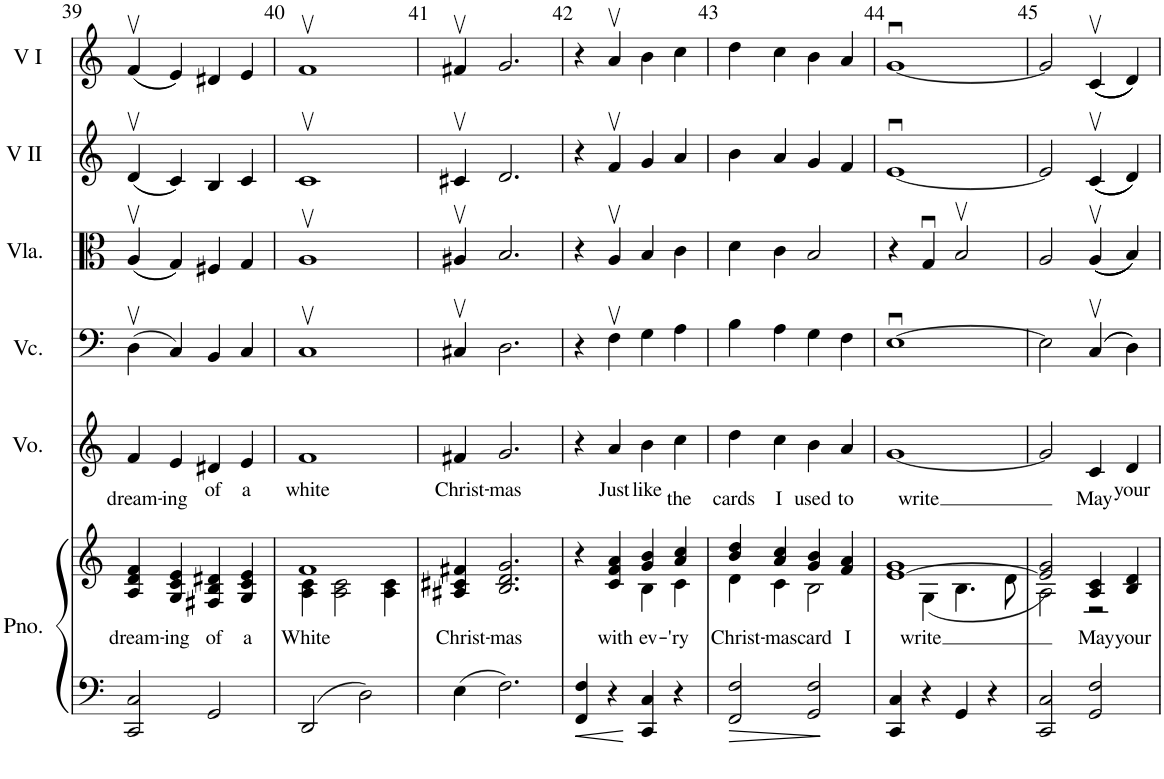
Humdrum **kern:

**kern	**kern	**text	**kern	**text	**kern	**kern	**kern	**kern
*part6	*part6	*part6	*part5	*part5	*part4	*part3	*part2	*part1
*staff7	*staff6	*staff6	*staff5	*staff5	*staff4	*staff3	*staff2	*staff1
*I"Piano	*	*	*I"Voice	*	*I"Violoncello	*I"Viola	*I"Violin II	*I"Violin I
*I'Pno.	*	*	*I'Vo.	*	*I'Vc.	*I'Vla.	*I'V II	*I'V I
!!LO:PB:g=z
*clefF4	*clefG2	*	*clefG2	*	*clefF4	*clefC3	*clefG2	*clefG2
*k[]	*k[]	*	*k[]	*	*k[]	*k[]	*k[]	*k[]
*M4/4	*M4/4	*	*M4/4	*	*M4/4	*M4/4	*M4/4	*M4/4
=39	=39	=39	=39	=39	=39	=39	=39	=39
!	!	!LO:LY:b	!	!LO:LY:b	!	!	!	!
2CC/ 2C/	4A/ 4d/ 4f/	dream-	4f/	dream-	(4Dv\	((4Av/	((4dv/	((4fv/
!	!	!LO:LY:b	!	!LO:LY:b	!	!	!	!
.	4G/ 4c/ 4e/	-ing	4e/	-ing	4C/)	4G/))	4c/))	4e/))
!	!	!LO:LY:b	!	!LO:LY:b	!	!	!	!
2GG/	4F#X/ 4B/ 4d#X/	of	4d#X/	of	4BB/	4F#X/	4B/	4d#X/
!	!	!LO:LY:b	!	!LO:LY:b	!	!	!	!
.	4G/ 4c/ 4e/	a	4e/	a	4C/	4G/	4c/	4e/
=40	=40	=40	=40	=40	=40	=40	=40	=40
!	!	!LO:LY:b	!	!LO:LY:b	!	!	!	!
*	*^	*	*	*	*	*	*	*
2DD/	1f	4A\ 4c\	White	1f	white	1Cv	1Av	1cv	1fv
.	.	2A\ 2c\	.	.	.	.	.	.	.
2D\	.	.	.	.	.	.	.	.	.
.	.	4A\ 4c\	.	.	.	.	.	.	.
=41	=41	=41	=41	=41	=41	=41	=41	=41	=41
!	!	!	!LO:LY:b	!	!LO:LY:b	!	!	!	!
*	*v	*v	*	*	*	*	*	*	*
4E\	4A#X/ 4c#X/ 4f#X/	Christ-	4f#X/	Christ-	4C#Xv/	4A#Xv/	4c#Xv/	4f#Xv/
!	!	!LO:LY:b	!	!LO:LY:b	!	!	!	!
2.F\	2.B/ 2.d/ 2.g/	-mas	2.g/	-mas	2.D\	2.B/	2.d/	2.g/
=42	=42	=42	=42	=42	=42	=42	=42	=42
*	*^	*	*	*	*	*	*	*
4FF/ 4F/	4r	2ryy	.	4r	.	4r	4r	4r	4r
!	!	!	!LO:LY:b	!	!LO:LY:b	!	!	!	!
4r	4c/ 4f/ 4a/	.	with	4a/	Just	4Fv\	4Av/	4fv/	4av/
!	!	!	!LO:LY:b	!	!LO:LY:b	!	!	!	!
4CC/ 4C/	4g/ 4b/	4B\	ev-	4b\	like	4G\	4B/	4g/	4b\
!	!	!	!LO:LY:b	!	!LO:LY:b	!	!	!	!
4r	4a/ 4cc/	4c\	-'ry	4cc\	the	4A\	4c\	4a/	4cc\
=43	=43	=43	=43	=43	=43	=43	=43	=43	=43
!	!	!	!LO:LY:b	!	!LO:LY:b	!	!	!	!
2FF/ 2F/	4b/ 4dd/	4d\	Christ-	4dd\	cards	4B\	4d\	4b\	4dd\
!	!	!	!LO:LY:b	!	!LO:LY:b	!	!	!	!
.	4a/ 4cc/	4c\	-mas	4cc\	I	4A\	4c\	4a/	4cc\
!	!	!	!LO:LY:b	!	!LO:LY:b	!	!	!	!
2GG/ 2F/	4g/ 4b/	2B\	card	4b\	used	4G\	2B/	4g/	4b\
!	!	!	!LO:LY:b	!	!LO:LY:b	!	!	!	!
.	4f/ 4a/	.	I	4a/	to	4F\	.	4f/	4a/
=44	=44	=44	=44	=44	=44	=44	=44	=44	=44
!	!	!	!LO:LY:b	!	!LO:LY:b	!	!	!	!
4CC/ 4C/	[1e 1g	4ryy	write	[1g	write	[1Eu	4r	[1eu	[1gu
4r	.	(4G\	.	.	.	.	4Gu/	.	.
4GG/	.	4.B\	.	.	.	.	2Bv/	.	.
4r	.	.	.	.	.	.	.	.	.
.	.	8d\	.	.	.	.	.	.	.
=45	=45	=45	=45	=45	=45	=45	=45	=45	=45
2CC/ 2C/	2e/] 2g/)	2A\	.	2g/]	.	2E\]	2A/	2e/]	2g/]
!	!	!	!LO:LY:b	!	!LO:LY:b	!	!	!	!
2GG/ 2F/	4A/ 4c/	2r	May	4c/	May	((4Cv/	((((4Av/	((((4cv/	((((4cv/
!	!	!	!LO:LY:b	!	!LO:LY:b	!	!	!	!
.	4B/ 4d/	.	your	4d/	your	4D\))	4B/))))	4d/))))	4d/))))
*	*v	*v	*	*	*	*	*	*	*
=	=	=	=	=	=	=	=	=
*-	*-	*-	*-	*-	*-	*-	*-	*-
